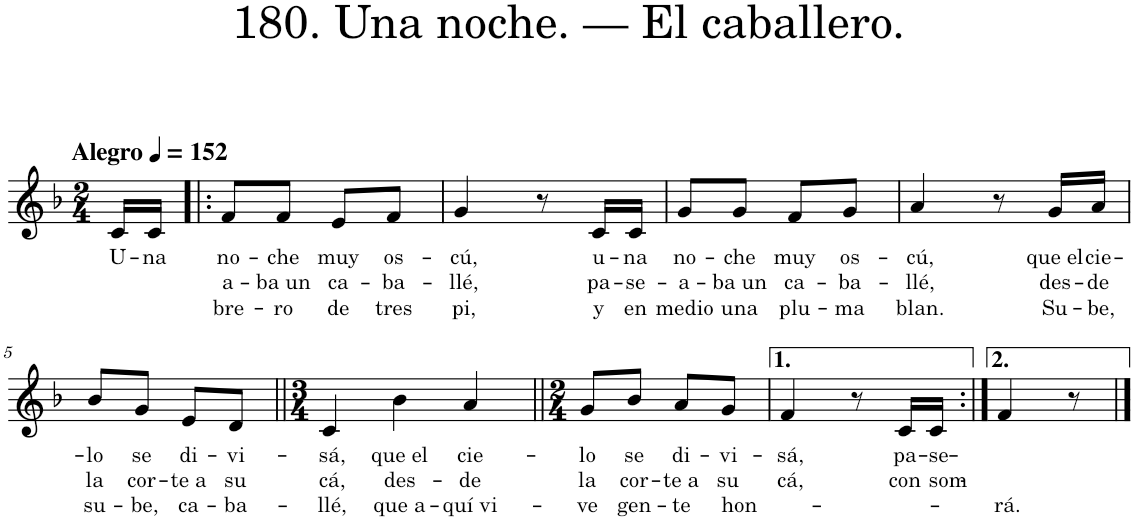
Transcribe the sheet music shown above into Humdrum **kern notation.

**kern	**text	**text	**text
*part1	*part1	*part1	*part1
*staff1	*staff1	*staff1	*staff1
*I"Piano	*	*	*
*I'Pno.	*	*	*
*clefG2	*	*	*
*k[b-]	*	*	*
*M2/4	*	*	*
*MM152	*	*	*
=	=	=	=
!LO:TX:a:B:t=Alegro	!	!	!
!	!LO:LY:b	!	!
16c/LL	U-	.	.
!	!LO:LY:b	!	!
16c/JJ	-na	.	.
=1!|:	=1!|:	=1!|:	=1!|:
!	!LO:LY:b	!LO:LY:b	!LO:LY:b
8f/L	no-	a-	bre-
!	!LO:LY:b	!LO:LY:b	!LO:LY:b
8f/J	-che	-ba un	-ro
!	!LO:LY:b	!LO:LY:b	!LO:LY:b
8e/L	muy	ca-	de
!	!LO:LY:b	!LO:LY:b	!LO:LY:b
8f/J	os-	-ba-	tres
=2	=2	=2	=2
!	!LO:LY:b	!LO:LY:b	!LO:LY:b
4g/	-cú,	-llé,	pi,
8r	.	.	.
!	!LO:LY:b	!LO:LY:b	!LO:LY:b
16c/LL	u-	pa-	y
!	!LO:LY:b	!LO:LY:b	!LO:LY:b
16c/JJ	-na	-se-	en
=3	=3	=3	=3
!	!LO:LY:b	!LO:LY:b	!LO:LY:b
8g/L	no-	-a-	medio
!	!LO:LY:b	!LO:LY:b	!LO:LY:b
8g/J	-che	-ba un	una
!	!LO:LY:b	!LO:LY:b	!LO:LY:b
8f/L	muy	ca-	plu-
!	!LO:LY:b	!LO:LY:b	!LO:LY:b
8g/J	os-	-ba-	-ma
=4	=4	=4	=4
!	!LO:LY:b	!LO:LY:b	!LO:LY:b
4a/	-cú,	-llé,	blan.
8r	.	.	.
!	!LO:LY:b	!LO:LY:b	!LO:LY:b
16g/LL	que el	des-	Su-
!	!LO:LY:b	!LO:LY:b	!LO:LY:b
16a/JJ	cie-	-de	-be,
!!LO:LB:g=z
=5	=5	=5	=5
!	!LO:LY:b	!LO:LY:b	!LO:LY:b
8b-/L	-lo	la	su-
!	!LO:LY:b	!LO:LY:b	!LO:LY:b
8g/J	se	cor-	-be,
!	!LO:LY:b	!LO:LY:b	!LO:LY:b
8e/L	di-	-te a	ca-
!	!LO:LY:b	!LO:LY:b	!LO:LY:b
8d/J	-vi-	su	-ba-
=6||	=6||	=6||	=6||
*M3/4	*	*	*
!	!LO:LY:b	!LO:LY:b	!LO:LY:b
4c/	-sá,	cá,	-llé,
!	!LO:LY:b	!LO:LY:b	!LO:LY:b
4b-\	que el	des-	que a-
!	!LO:LY:b	!LO:LY:b	!LO:LY:b
4a/	cie-	-de	-quí vi-
=7||	=7||	=7||	=7||
*M2/4	*	*	*
!	!LO:LY:b	!LO:LY:b	!LO:LY:b
8g/L	-lo	la	-ve
!	!LO:LY:b	!LO:LY:b	!LO:LY:b
8b-/J	se	cor-	gen-
!	!LO:LY:b	!LO:LY:b	!LO:LY:b
8a/L	di-	-te a	-te
!	!LO:LY:b	!LO:LY:b	!LO:LY:b
8g/J	-vi-	su	hon-
=8	=8	=8	=8
!	!LO:LY:b	!LO:LY:b	!
4f/	-sá,	cá,	.
8r	.	.	.
!	!LO:LY:b	!LO:LY:b	!
16c/LL	pa-	con	.
!	!LO:LY:b	!LO:LY:b	!
16c/JJ	-se-	som-	.
=9:|!	=9:|!	=9:|!	=9:|!
!	!	!	!LO:LY:b
4f/	.	.	-rá.
8r	.	.	.
==	==	==	==
*-	*-	*-	*-
